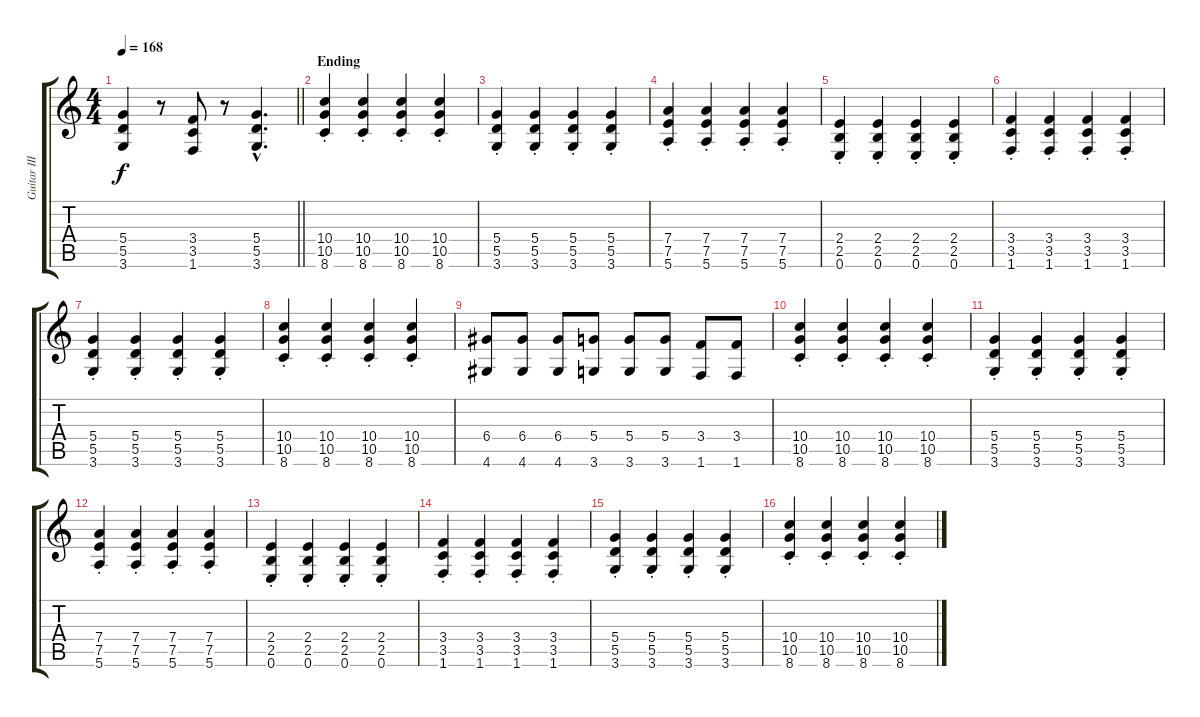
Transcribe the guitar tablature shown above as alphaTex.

\track ("Guitar III" "Guitar III") {instrument distortionguitar}
\staff {score tabs}
\tuning (E4 B3 G3 D3 A2 E2) {hide}
\ts (4 4)
\tempo 168
\clef g2
\barLineRight lightlight
\ks c
(5.4 5.5 3.6).4{dy f} r.8 (3.4 3.5 1.6).8 r.8 (5.4{hac} 5.5{hac} 3.6{hac}).4{d} |
\section ("" "Ending")
(10.4{st} 10.5{st} 8.6{st}).4 (10.4{st} 10.5{st} 8.6{st}).4 (10.4{st} 10.5{st} 8.6{st}).4 (10.4{st} 10.5{st} 8.6{st}).4 |
(5.4{st} 5.5{st} 3.6{st}).4 (5.4{st} 5.5{st} 3.6{st}).4 (5.4{st} 5.5{st} 3.6{st}).4 (5.4{st} 5.5{st} 3.6{st}).4 |
(7.4{st} 7.5{st} 5.6{st}).4 (7.4{st} 7.5{st} 5.6{st}).4 (7.4{st} 7.5{st} 5.6{st}).4 (7.4{st} 7.5{st} 5.6{st}).4 |
(2.4{st} 2.5{st} 0.6{st}).4 (2.4{st} 2.5{st} 0.6{st}).4 (2.4{st} 2.5{st} 0.6{st}).4 (2.4{st} 2.5{st} 0.6{st}).4 |
(3.4{st} 3.5{st} 1.6{st}).4 (3.4{st} 3.5{st} 1.6{st}).4 (3.4{st} 3.5{st} 1.6{st}).4 (3.4{st} 3.5{st} 1.6{st}).4 |
(5.4{st} 5.5{st} 3.6{st}).4 (5.4{st} 5.5{st} 3.6{st}).4 (5.4{st} 5.5{st} 3.6{st}).4 (5.4{st} 5.5{st} 3.6{st}).4 |
(10.4{st} 10.5{st} 8.6{st}).4 (10.4{st} 10.5{st} 8.6{st}).4 (10.4{st} 10.5{st} 8.6{st}).4 (10.4{st} 10.5{st} 8.6{st}).4 |
(6.4 4.6).8 (6.4 4.6).8 (6.4 4.6).8 (5.4 3.6).8 (5.4 3.6).8 (5.4 3.6).8 (3.4 1.6).8 (3.4 1.6).8 |
(10.4{st} 10.5{st} 8.6{st}).4 (10.4{st} 10.5{st} 8.6{st}).4 (10.4{st} 10.5{st} 8.6{st}).4 (10.4{st} 10.5{st} 8.6{st}).4 |
(5.4{st} 5.5{st} 3.6{st}).4 (5.4{st} 5.5{st} 3.6{st}).4 (5.4{st} 5.5{st} 3.6{st}).4 (5.4{st} 5.5{st} 3.6{st}).4 |
(7.4{st} 7.5{st} 5.6{st}).4 (7.4{st} 7.5{st} 5.6{st}).4 (7.4{st} 7.5{st} 5.6{st}).4 (7.4{st} 7.5{st} 5.6{st}).4 |
(2.4{st} 2.5{st} 0.6{st}).4 (2.4{st} 2.5{st} 0.6{st}).4 (2.4{st} 2.5{st} 0.6{st}).4 (2.4{st} 2.5{st} 0.6{st}).4 |
(3.4{st} 3.5{st} 1.6{st}).4 (3.4{st} 3.5{st} 1.6{st}).4 (3.4{st} 3.5{st} 1.6{st}).4 (3.4{st} 3.5{st} 1.6{st}).4 |
(5.4{st} 5.5{st} 3.6{st}).4 (5.4{st} 5.5{st} 3.6{st}).4 (5.4{st} 5.5{st} 3.6{st}).4 (5.4{st} 5.5{st} 3.6{st}).4 |
(10.4{st} 10.5{st} 8.6{st}).4 (10.4{st} 10.5{st} 8.6{st}).4 (10.4{st} 10.5{st} 8.6{st}).4 (10.4{st} 10.5{st} 8.6{st}).4
